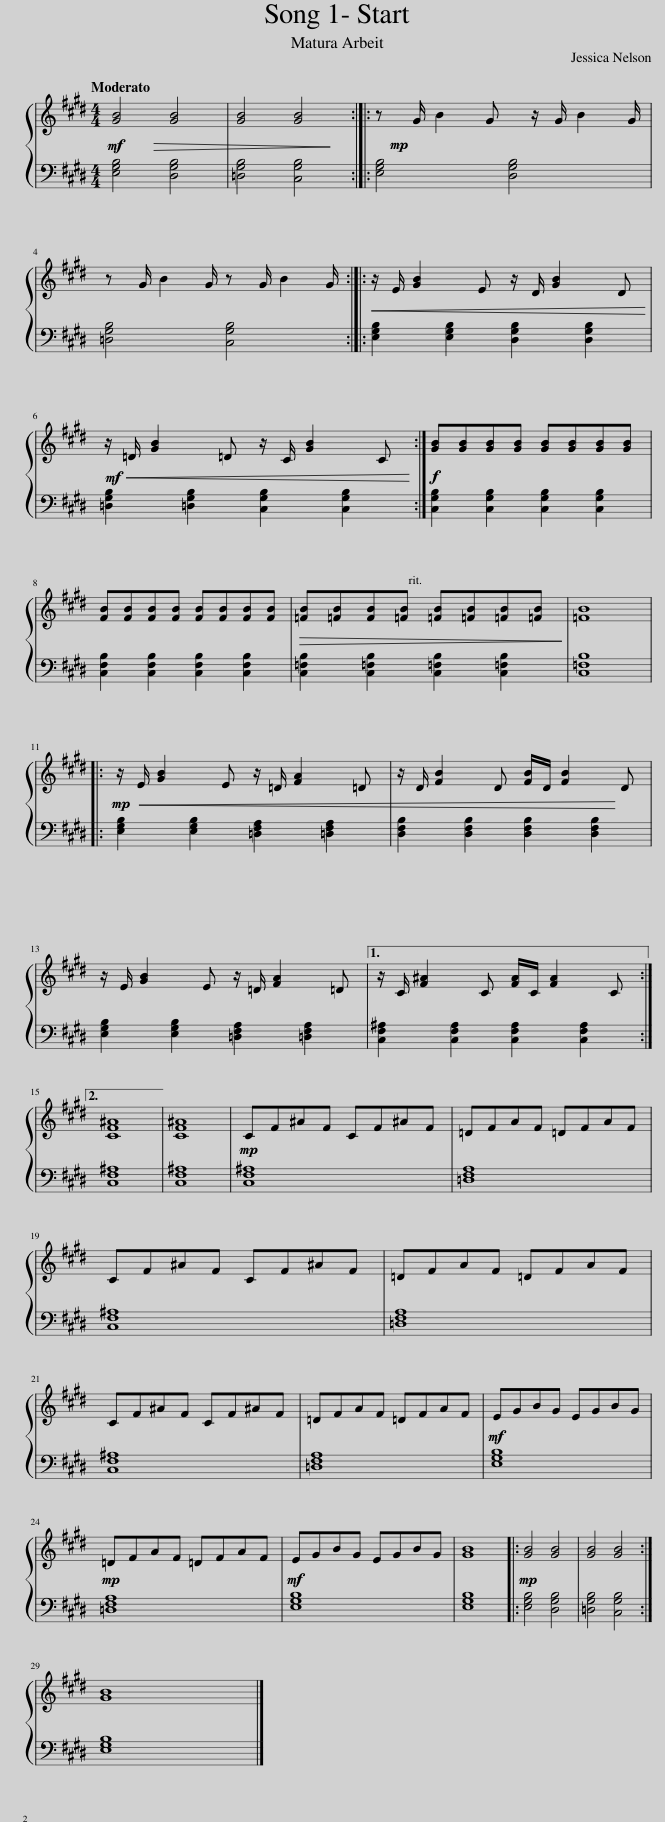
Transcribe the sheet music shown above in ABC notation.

X:1
%%score { 1 | 2 }
L:1/8
Q:1/4=114
M:4/4
I:linebreak $
K:E
V:1 treble
V:2 bass
V:1
!mf! [GB]4!>(! [GB]4!>)! | [GB]4 [GB]4 :: z!mp! G/ B2 G z/ G/ B2 G/ |$ z G/ B2 G/ z G/ B2 G/ ::!<(! z/ E/ [GB]2 E z/ D/ [GB]2 D!<)! |$ %5
!mf!!<(! z/ =D/ [GB]2 =D z/ C/ [GB]2 C!<)! :|!f! [GB][GB][GB][GB] [GB][GB][GB][GB] |$ [FB][FB][FB][FB] [FB][FB][FB][FB] |!>(! [=FB][=FB][FB][=FB] [=FB][=FB][=FB][=FB]!>)! | [=FB]8 |:$ %10
!mp! z/ E/!<(! [GB]2 E z/ =D/ [FA]2 =D | z/ D/!<)! [FB]2 D [FB]/D/ [FB]2 D |$ z/ E/ [GB]2 E z/ =D/ [FA]2 =D |1 z/ C/ [F^A]2 C [FA]/C/ [FA]2 C :|2$ [CF^A]8 || %15
 [CF^A]8 |!mp! CF^AF CF^AF | =DFAF =DFAF |$ CF^AF CF^AF | =DFAF =DFAF |$ %20
 CF^AF CF^AF | =DFAF =DFAF |!mf! EGBG EGBG |$!mp! =DFAF =DFAF |!mf! EGBG EGBG | %25
 [GB]8 |:!mp! [GB]4 [GB]4 | [GB]4 [GB]4 :|$ [GB]8 |] %29
V:2
 [E,G,B,]4 [D,G,B,]4 | [=D,G,B,]4 [C,G,B,]4 :: [E,G,B,]4 [D,G,B,]4 |$ [=D,G,B,]4 [C,G,B,]4 :: [E,G,B,]2 [E,G,B,]2 [D,G,B,]2 [D,G,B,]2 |$ %5
 [=D,G,B,]2 [=D,G,B,]2 [C,G,B,]2 [C,G,B,]2 :| [C,G,B,]2 [C,G,B,]2 [C,G,B,]2 [C,G,B,]2 |$ [C,F,B,]2 [C,F,B,]2 [C,F,B,]2 [C,F,B,]2 | [C,=F,B,]2 [C,=F,B,]2 [C,=F,B,]2 [C,=F,B,]2 | [C,=F,B,]8 |:$ %10
 [E,G,B,]2 [E,G,B,]2 [=D,F,A,]2 [=D,F,A,]2 | [D,F,B,]2 [D,F,B,]2 [D,F,B,]2 [D,F,B,]2 |$ [E,G,B,]2 [E,G,B,]2 [=D,F,A,]2 [=D,F,A,]2 |1 [C,F,^A,]2 [C,F,A,]2 [C,F,A,]2 [C,F,A,]2 :|2$ [C,F,^A,]8 || %15
 [C,F,^A,]8 | [C,F,^A,]8 | [=D,F,A,]8 |$ [C,F,^A,]8 | [=D,F,A,]8 |$ %20
 [C,F,^A,]8 | [=D,F,A,]8 | [E,G,B,]8 |$ [=D,F,A,]8 | [E,G,B,]8 | %25
 [E,G,B,]8 |: [E,G,B,]4 [D,G,B,]4 | [=D,G,B,]4 [C,G,B,]4 :|$ [E,G,B,]8 |] %29
